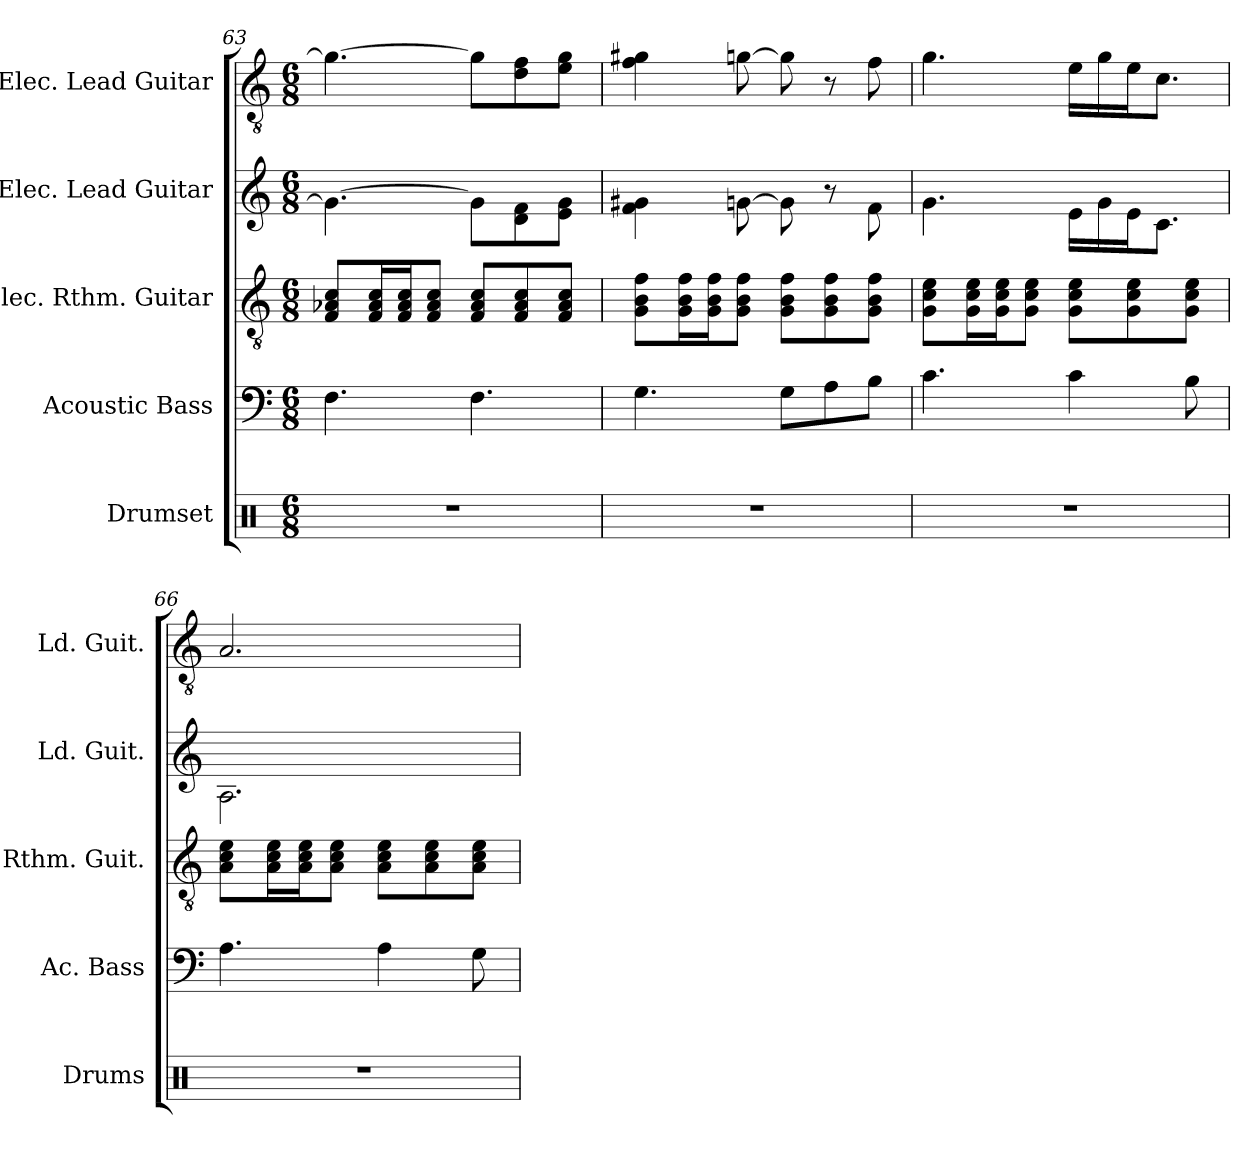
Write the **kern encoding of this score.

**kern	**kern	**kern	**kern	**kern
*part5	*part4	*part3	*part2	*part1
*staff5	*staff4	*staff3	*staff2	*staff1
*I"Drumset	*I"Acoustic Bass	*I"Elec. Rthm. Guitar	*I"Elec. Lead Guitar	*I"Elec. Lead Guitar
*I'Drums	*I'Ac. Bass	*I'Rthm. Guit.	*I'Ld. Guit.	*I'Ld. Guit.
*clefX	*clefF4	*clefGv2	*	*clefGv2
*	*ITrd7c12	*	*	*
*k[]	*k[]	*k[]	*k[]	*k[]
*M6/8	*M6/8	*M6/8	*M6/8	*M6/8
=63	=63	=63	=63	=63
2.r	4.FF\	8F/ 8A-X/ 8c/L	4.g\_	4.g\_
.	.	16F/ 16A-/ 16c/L	.	.
.	.	16F/ 16A-/ 16c/J	.	.
.	.	8F/ 8A-/ 8c/J	.	.
.	4.FF\	8F/ 8A-/ 8c/L	8g\L]	8g\L]
.	.	8F/ 8A-/ 8c/	8d\ 8f\	8d\ 8f\
.	.	8F/ 8A-/ 8c/J	8e\ 8g\J	8e\ 8g\J
=64	=64	=64	=64	=64
2.r	4.GG\	8G\ 8B\ 8f\L	4f\ 4g#X\	4f\ 4g#X\
.	.	16G\ 16B\ 16f\L	.	.
.	.	16G\ 16B\ 16f\J	.	.
.	.	8G\ 8B\ 8f\J	[8gn\	[8gn\
.	8GG\L	8G\ 8B\ 8f\L	8gn\]	8g\]
.	8AA\	8G\ 8B\ 8f\	8r	8r
.	8BB\J	8G\ 8B\ 8f\J	8f\	8f\
!!LO:LB:g=z
=65	=65	=65	=65	=65
2.r	4.C\	8G\ 8c\ 8e\L	4.g\	4.g\
.	.	16G\ 16c\ 16e\L	.	.
.	.	16G\ 16c\ 16e\J	.	.
.	.	8G\ 8c\ 8e\J	.	.
.	4C\	8G\ 8c\ 8e\L	16e\LL	16e\LL
.	.	.	16g\	16g\
.	.	8G\ 8c\ 8e\	16e\J	16e\J
.	.	.	8.c\J	8.c\J
.	8BB\	8G\ 8c\ 8e\J	.	.
=66	=66	=66	=66	=66
2.r	4.AA\	8A\ 8c\ 8e\L	2.A\	2.A/
.	.	16A\ 16c\ 16e\L	.	.
.	.	16A\ 16c\ 16e\J	.	.
.	.	8A\ 8c\ 8e\J	.	.
.	4AA\	8A\ 8c\ 8e\L	.	.
.	.	8A\ 8c\ 8e\	.	.
.	8GG\	8A\ 8c\ 8e\J	.	.
=	=	=	=	=
*-	*-	*-	*-	*-
